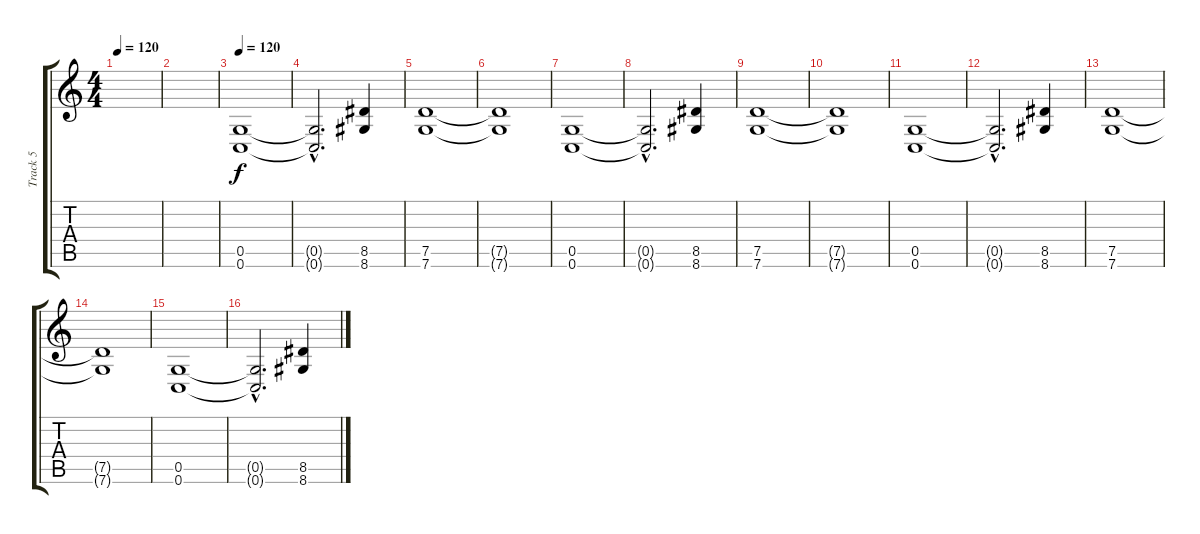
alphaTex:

\track ("Track 5" "Track 5") {instrument overdrivenguitar}
\staff {score tabs}
\tuning (D4 A3 F3 C3 G2 C2) {hide}
\ts (4 4)
\tempo 120
\clef g2
\ks c
|
|
\tempo 120
(0.5 0.6).1 |
(0.5{hac t} 0.6{hac t}).2{d} (8.5 8.6).4 |
(7.5 7.6).1 |
(7.5{t} 7.6{t}).1 |
(0.5 0.6).1 |
(0.5{hac t} 0.6{hac t}).2{d} (8.5 8.6).4 |
(7.5 7.6).1 |
(7.5{t} 7.6{t}).1 |
(0.5 0.6).1 |
(0.5{hac t} 0.6{hac t}).2{d} (8.5 8.6).4 |
(7.5 7.6).1 |
(7.5{t} 7.6{t}).1 |
(0.5 0.6).1 |
(0.5{hac t} 0.6{hac t}).2{d} (8.5 8.6).4
